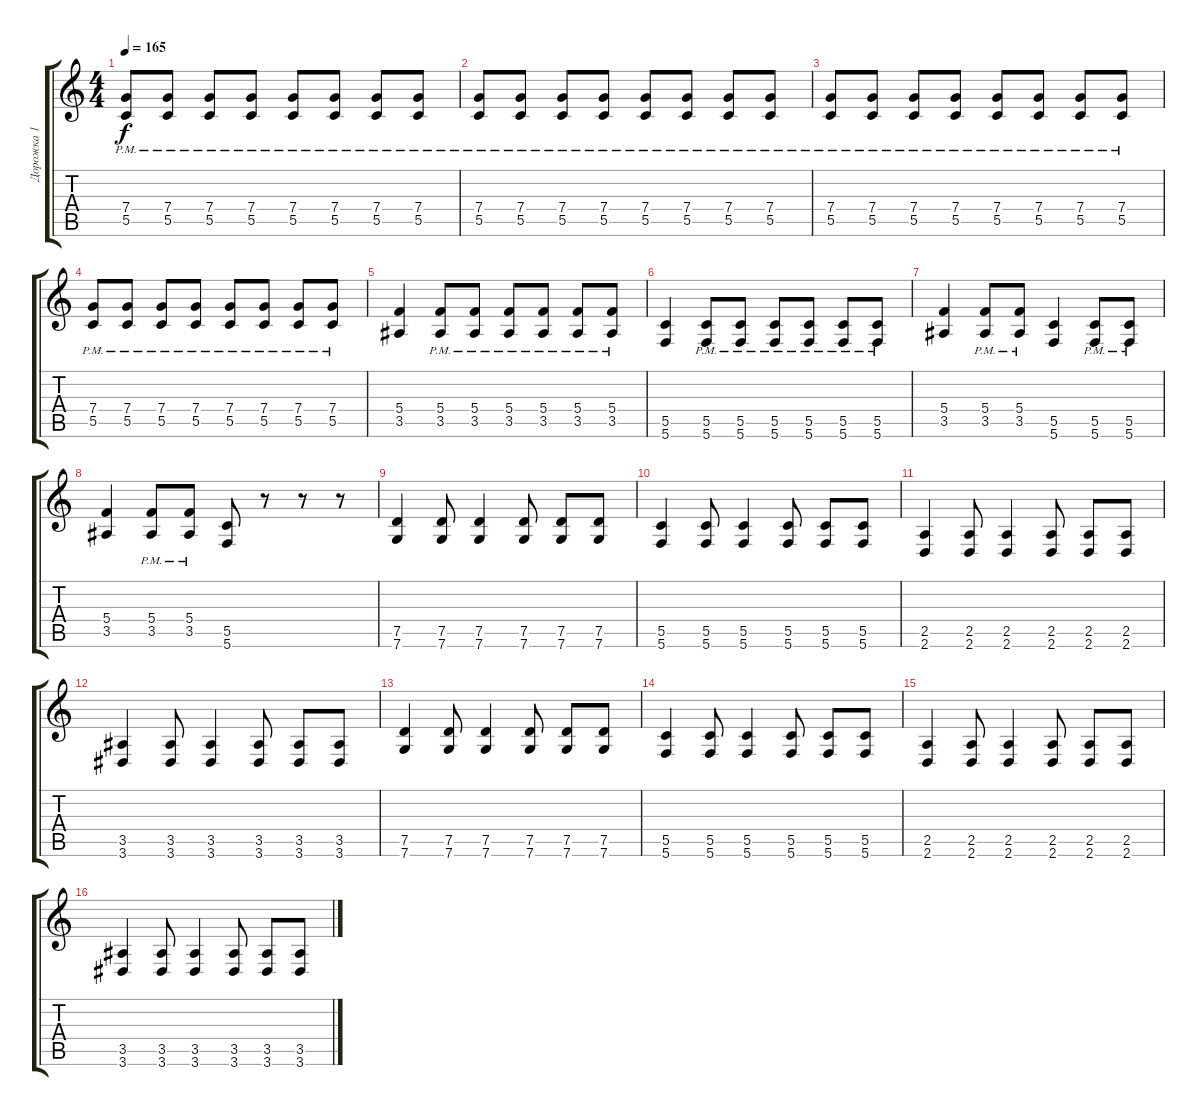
\track ("Дорожка 1" "Дорожка 1") {instrument distortionguitar}
\staff {score tabs}
\tuning (D4 A3 F3 C3 G2 C2) {hide}
\ts (4 4)
\tempo 165
\clef g2
\ks c
(7.4{pm} 5.5{pm}).8{dy f} (7.4{pm} 5.5{pm}).8 (7.4{pm} 5.5{pm}).8 (7.4{pm} 5.5{pm}).8 (7.4{pm} 5.5{pm}).8 (7.4{pm} 5.5{pm}).8 (7.4{pm} 5.5{pm}).8 (7.4{pm} 5.5{pm}).8 |
(7.4{pm} 5.5{pm}).8 (7.4{pm} 5.5{pm}).8 (7.4{pm} 5.5{pm}).8 (7.4{pm} 5.5{pm}).8 (7.4{pm} 5.5{pm}).8 (7.4{pm} 5.5{pm}).8 (7.4{pm} 5.5{pm}).8 (7.4{pm} 5.5{pm}).8 |
(7.4{pm} 5.5{pm}).8 (7.4{pm} 5.5{pm}).8 (7.4{pm} 5.5{pm}).8 (7.4{pm} 5.5{pm}).8 (7.4{pm} 5.5{pm}).8 (7.4{pm} 5.5{pm}).8 (7.4{pm} 5.5{pm}).8 (7.4{pm} 5.5{pm}).8 |
(7.4{pm} 5.5{pm}).8 (7.4{pm} 5.5{pm}).8 (7.4{pm} 5.5{pm}).8 (7.4{pm} 5.5{pm}).8 (7.4{pm} 5.5{pm}).8 (7.4{pm} 5.5{pm}).8 (7.4{pm} 5.5{pm}).8 (7.4{pm} 5.5{pm}).8 |
(5.4 3.5).4 (5.4{pm} 3.5{pm}).8 (5.4{pm} 3.5{pm}).8 (5.4{pm} 3.5{pm}).8 (5.4{pm} 3.5{pm}).8 (5.4{pm} 3.5{pm}).8 (5.4{pm} 3.5{pm}).8 |
(5.5 5.6).4 (5.5{pm} 5.6{pm}).8 (5.5{pm} 5.6{pm}).8 (5.5{pm} 5.6{pm}).8 (5.5{pm} 5.6{pm}).8 (5.5{pm} 5.6{pm}).8 (5.5{pm} 5.6{pm}).8 |
(5.4 3.5).4 (5.4{pm} 3.5{pm}).8 (5.4{pm} 3.5{pm}).8 (5.5 5.6).4 (5.5{pm} 5.6{pm}).8 (5.5{pm} 5.6{pm}).8 |
(5.4 3.5).4 (5.4{pm} 3.5{pm}).8 (5.4{pm} 3.5{pm}).8 (5.5 5.6).8 r.8 r.8 r.8 |
(7.5 7.6).4 (7.5 7.6).8 (7.5 7.6).4 (7.5 7.6).8 (7.5 7.6).8 (7.5 7.6).8 |
(5.5 5.6).4 (5.5 5.6).8 (5.5 5.6).4 (5.5 5.6).8 (5.5 5.6).8 (5.5 5.6).8 |
(2.5 2.6).4 (2.5 2.6).8 (2.5 2.6).4 (2.5 2.6).8 (2.5 2.6).8 (2.5 2.6).8 |
(3.5 3.6).4 (3.5 3.6).8 (3.5 3.6).4 (3.5 3.6).8 (3.5 3.6).8 (3.5 3.6).8 |
(7.5 7.6).4 (7.5 7.6).8 (7.5 7.6).4 (7.5 7.6).8 (7.5 7.6).8 (7.5 7.6).8 |
(5.5 5.6).4 (5.5 5.6).8 (5.5 5.6).4 (5.5 5.6).8 (5.5 5.6).8 (5.5 5.6).8 |
(2.5 2.6).4 (2.5 2.6).8 (2.5 2.6).4 (2.5 2.6).8 (2.5 2.6).8 (2.5 2.6).8 |
(3.5 3.6).4 (3.5 3.6).8 (3.5 3.6).4 (3.5 3.6).8 (3.5 3.6).8 (3.5 3.6).8
